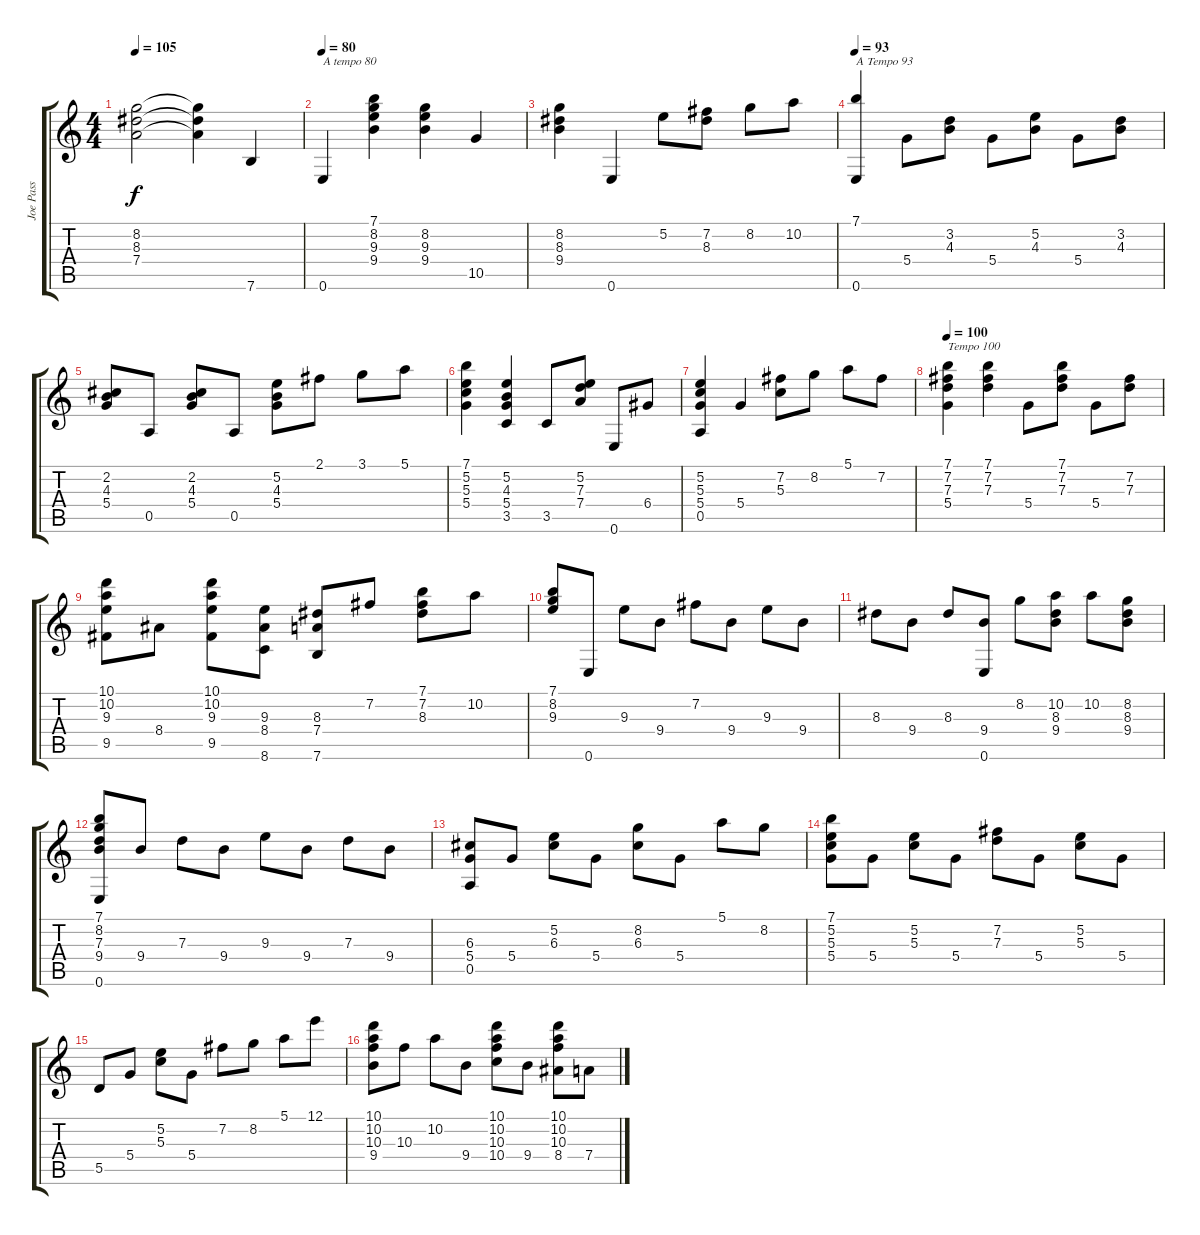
\track ("Joe Pass" "Joe Pass") {instrument electricguitarjazz}
\staff {score tabs}
\tuning (E4 B3 G3 D3 A2 E2) {hide}
\ts (4 4)
\tempo 105
\clef g2
\ks c
(8.2 8.3 7.4).2{dy f} (8.2{t} 8.3{t} 7.4{t}).4 7.6.4 |
\tempo 80
0.6.4{txt "A tempo 80"} (7.1 8.2 9.3 9.4).4 (8.2 9.3 9.4).4 10.5.4 |
(8.2 8.3 9.4).4 0.6.4 5.2.8 (7.2 8.3).8 8.2.8 10.2.8 |
\tempo 93
(7.1 0.6).4{txt "A Tempo 93"} 5.4.8 (3.2 4.3).8 5.4.8 (5.2 4.3).8 5.4.8 (3.2 4.3).8 |
(2.2 4.3 5.4).8 0.5.8 (2.2 4.3 5.4).8 0.5.8 (5.2 4.3 5.4).8 2.1.8 3.1.8 5.1.8 |
(7.1 5.2 5.3 5.4).4 (5.2 4.3 5.4 3.5).4 3.5.8 (5.2 7.3 7.4).8 0.6.8 6.4.8 |
(5.2 5.3 5.4 0.5).4 5.4.4 (7.2 5.3).8 8.2.8 5.1.8 7.2.8 |
\tempo 100
(7.1 7.2 7.3 5.4).4{txt "Tempo 100"} (7.1 7.2 7.3).4 5.4.8 (7.1 7.2 7.3).8 5.4.8 (7.2 7.3).8 |
(10.1 10.2 9.3 9.5).8 8.4.8 (10.1 10.2 9.3 9.5).8 (9.3 8.4 8.6).8 (8.3 7.4 7.6).8 7.2.8 (7.1 7.2 8.3).8 10.2.8 |
(7.1 8.2 9.3).8 0.6.8 9.3.8 9.4.8 7.2.8 9.4.8 9.3.8 9.4.8 |
8.3.8 9.4.8 8.3.8 (9.4 0.6).8 8.2.8 (10.2 8.3 9.4).8 10.2.8 (8.2 8.3 9.4).8 |
(7.1 8.2 7.3 9.4 0.6).8 9.4.8 7.3.8 9.4.8 9.3.8 9.4.8 7.3.8 9.4.8 |
(6.3 5.4 0.5).8 5.4.8 (5.2 6.3).8 5.4.8 (8.2 6.3).8 5.4.8 5.1.8 8.2.8 |
(7.1 5.2 5.3 5.4).8 5.4.8 (5.2 5.3).8 5.4.8 (7.2 7.3).8 5.4.8 (5.2 5.3).8 5.4.8 |
5.5.8 5.4.8 (5.2 5.3).8 5.4.8 7.2.8 8.2.8 5.1.8 12.1.8 |
(10.1 10.2 10.3 9.4).8 10.3.8 10.2.8 9.4.8 (10.1 10.2 10.3 10.4).8 9.4.8 (10.1 10.2 10.3 8.4).8 7.4.8
